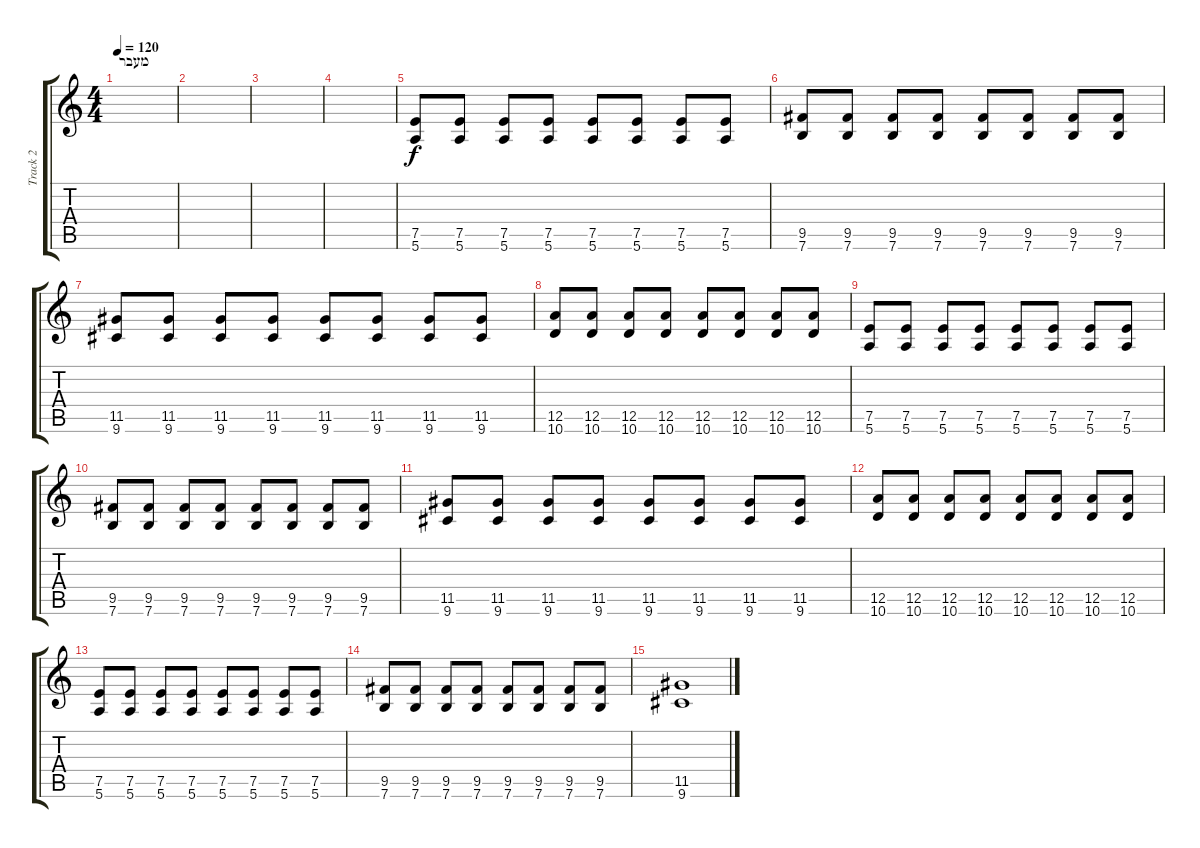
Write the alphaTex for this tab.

\track ("Track 2" "Track 2") {instrument electricguitarmuted}
\staff {score tabs}
\tuning (E4 B3 G3 D3 A2 E2) {hide}
\ts (4 4)
\section ("" "מעבר")
\tempo 120
\clef g2
\ks c
|
|
|
|
(7.5 5.6).8 (7.5 5.6).8 (7.5 5.6).8 (7.5 5.6).8 (7.5 5.6).8 (7.5 5.6).8 (7.5 5.6).8 (7.5 5.6).8 |
(9.5 7.6).8 (9.5 7.6).8 (9.5 7.6).8 (9.5 7.6).8 (9.5 7.6).8 (9.5 7.6).8 (9.5 7.6).8 (9.5 7.6).8 |
(11.5 9.6).8 (11.5 9.6).8 (11.5 9.6).8 (11.5 9.6).8 (11.5 9.6).8 (11.5 9.6).8 (11.5 9.6).8 (11.5 9.6).8 |
(12.5 10.6).8 (12.5 10.6).8 (12.5 10.6).8 (12.5 10.6).8 (12.5 10.6).8 (12.5 10.6).8 (12.5 10.6).8 (12.5 10.6).8 |
(7.5 5.6).8 (7.5 5.6).8 (7.5 5.6).8 (7.5 5.6).8 (7.5 5.6).8 (7.5 5.6).8 (7.5 5.6).8 (7.5 5.6).8 |
(9.5 7.6).8 (9.5 7.6).8 (9.5 7.6).8 (9.5 7.6).8 (9.5 7.6).8 (9.5 7.6).8 (9.5 7.6).8 (9.5 7.6).8 |
(11.5 9.6).8 (11.5 9.6).8 (11.5 9.6).8 (11.5 9.6).8 (11.5 9.6).8 (11.5 9.6).8 (11.5 9.6).8 (11.5 9.6).8 |
(12.5 10.6).8 (12.5 10.6).8 (12.5 10.6).8 (12.5 10.6).8 (12.5 10.6).8 (12.5 10.6).8 (12.5 10.6).8 (12.5 10.6).8 |
(7.5 5.6).8 (7.5 5.6).8 (7.5 5.6).8 (7.5 5.6).8 (7.5 5.6).8 (7.5 5.6).8 (7.5 5.6).8 (7.5 5.6).8 |
(9.5 7.6).8 (9.5 7.6).8 (9.5 7.6).8 (9.5 7.6).8 (9.5 7.6).8 (9.5 7.6).8 (9.5 7.6).8 (9.5 7.6).8 |
(11.5 9.6).1
